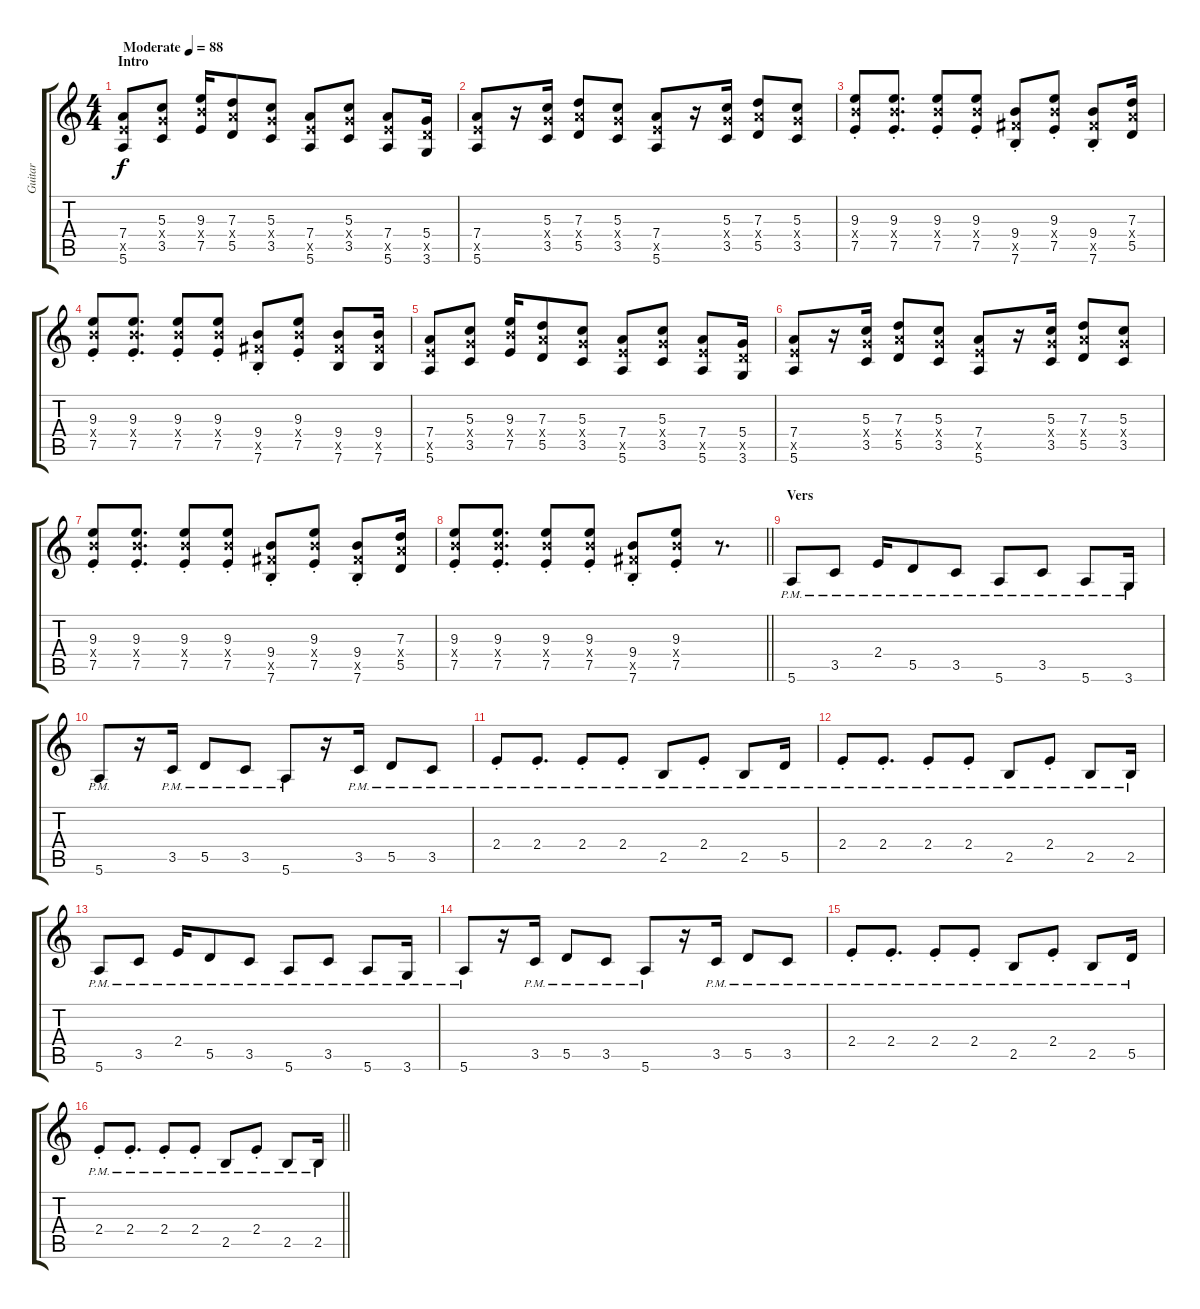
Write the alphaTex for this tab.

\track ("Guitar" "Guitar") {instrument overdrivenguitar}
\staff {score tabs}
\tuning (E4 B3 G3 D3 A2 E2) {hide}
\ts (4 4)
\section ("" "Intro")
\tempo (88 "Moderate")
\clef g2
\ks c
(7.4 7.5{x} 5.6).8{dy f instrument overdrivenguitar} (5.3 5.4{x} 3.5).8 (9.3 9.4{x} 7.5).16 (7.3 7.4{x} 5.5).8 (5.3 5.4{x} 3.5).8 (7.4 7.5{x} 5.6).8 (5.3 5.4{x} 3.5).8 (7.4 7.5{x} 5.6).8 (5.4 5.5{x} 3.6).16 |
(7.4 7.5{x} 5.6).8 r.16 (5.3 5.4{x} 3.5).16 (7.3 7.4{x} 5.5).8 (5.3 5.4{x} 3.5).8 (7.4 7.5{x} 5.6).8 r.16 (5.3 5.4{x} 3.5).16 (7.3 7.4{x} 5.5).8 (5.3 5.4{x} 3.5).8 |
(9.3{st} 9.4{x} 7.5{st}).8 (9.3{st} 9.4{x} 7.5{st}).8{d} (9.3{st} 9.4{x} 7.5{st}).8 (9.3{st} 9.4{x} 7.5{st}).8 (9.4{st} 9.5{x} 7.6{st}).8 (9.3{st} 9.4{x} 7.5{st}).8 (9.4{st} 9.5{x} 7.6{st}).8 (7.3 7.4{x} 5.5).16 |
(9.3{st} 9.4{x} 7.5{st}).8 (9.3{st} 9.4{x} 7.5{st}).8{d} (9.3{st} 9.4{x} 7.5{st}).8 (9.3{st} 9.4{x} 7.5{st}).8 (9.4{st} 9.5{x} 7.6{st}).8 (9.3{st} 9.4{x} 7.5{st}).8 (9.4 9.5{x} 7.6).8 (9.4 9.5{x} 7.6).16 |
(7.4 7.5{x} 5.6).8 (5.3 5.4{x} 3.5).8 (9.3 9.4{x} 7.5).16 (7.3 7.4{x} 5.5).8 (5.3 5.4{x} 3.5).8 (7.4 7.5{x} 5.6).8 (5.3 5.4{x} 3.5).8 (7.4 7.5{x} 5.6).8 (5.4 5.5{x} 3.6).16 |
(7.4 7.5{x} 5.6).8 r.16 (5.3 5.4{x} 3.5).16 (7.3 7.4{x} 5.5).8 (5.3 5.4{x} 3.5).8 (7.4 7.5{x} 5.6).8 r.16 (5.3 5.4{x} 3.5).16 (7.3 7.4{x} 5.5).8 (5.3 5.4{x} 3.5).8 |
(9.3{st} 9.4{x} 7.5{st}).8 (9.3{st} 9.4{x} 7.5{st}).8{d} (9.3{st} 9.4{x} 7.5{st}).8 (9.3{st} 9.4{x} 7.5{st}).8 (9.4{st} 9.5{x} 7.6{st}).8 (9.3{st} 9.4{x} 7.5{st}).8 (9.4{st} 9.5{x} 7.6{st}).8 (7.3 7.4{x} 5.5).16 |
\barLineRight lightlight
(9.3{st} 9.4{x} 7.5{st}).8 (9.3{st} 9.4{x} 7.5{st}).8{d} (9.3{st} 9.4{x} 7.5{st}).8 (9.3{st} 9.4{x} 7.5{st}).8 (9.4{st} 9.5{x} 7.6{st}).8 (9.3{st} 9.4{x} 7.5{st}).8 r.8{d} |
\section ("" "Vers")
5.6{pm}.8 3.5{pm}.8 2.4{pm}.16 5.5{pm}.8 3.5{pm}.8 5.6{pm}.8 3.5{pm}.8 5.6{pm}.8 3.6{pm}.16 |
5.6{pm}.8 r.16 3.5{pm}.16 5.5{pm}.8 3.5{pm}.8 5.6{pm}.8 r.16 3.5{pm}.16 5.5{pm}.8 3.5{pm}.8 |
2.4{pm st}.8 2.4{pm st}.8{d} 2.4{pm st}.8 2.4{pm st}.8 2.5{pm}.8 2.4{pm st}.8 2.5{pm}.8 5.5{pm}.16 |
2.4{pm st}.8 2.4{pm st}.8{d} 2.4{pm st}.8 2.4{pm st}.8 2.5{pm}.8 2.4{pm st}.8 2.5{pm}.8 2.5{pm}.16 |
5.6{pm}.8 3.5{pm}.8 2.4{pm}.16 5.5{pm}.8 3.5{pm}.8 5.6{pm}.8 3.5{pm}.8 5.6{pm}.8 3.6{pm}.16 |
5.6{pm}.8 r.16 3.5{pm}.16 5.5{pm}.8 3.5{pm}.8 5.6{pm}.8 r.16 3.5{pm}.16 5.5{pm}.8 3.5{pm}.8 |
2.4{pm st}.8 2.4{pm st}.8{d} 2.4{pm st}.8 2.4{pm st}.8 2.5{pm}.8 2.4{pm st}.8 2.5{pm}.8 5.5{pm}.16 |
\barLineRight lightlight
2.4{pm st}.8 2.4{pm st}.8{d} 2.4{pm st}.8 2.4{pm st}.8 2.5{pm}.8 2.4{pm st}.8 2.5{pm}.8 2.5{pm}.16
